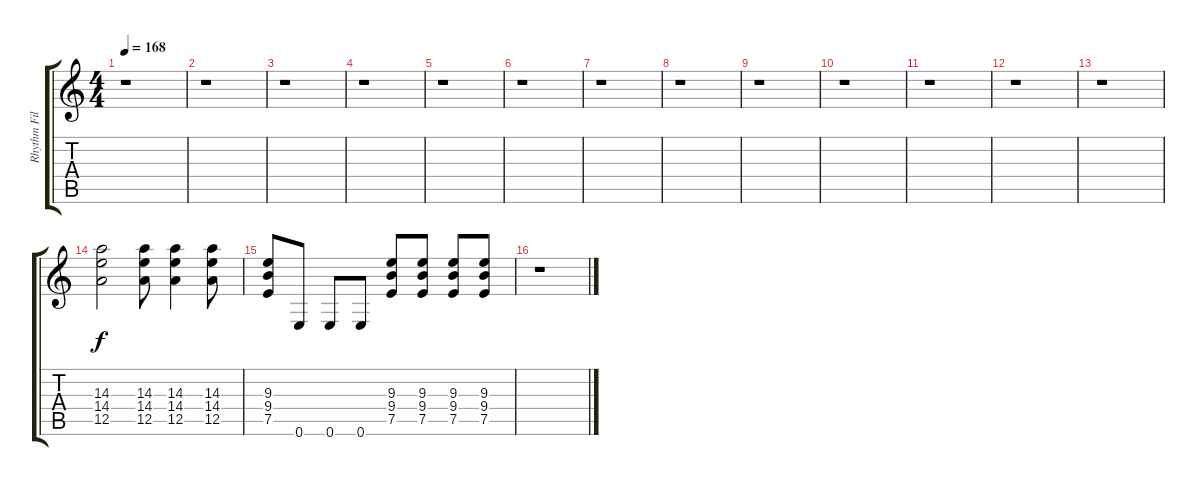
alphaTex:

\track ("Rhythm Fill Gtr." "Rhythm Fil") {instrument distortionguitar}
\staff {score tabs}
\tuning (E4 B3 G3 D3 A2 E2) {hide}
\ts (4 4)
\tempo 168
\clef g2
\ks c
r.1{dy f} |
r.1 |
r.1 |
r.1 |
r.1 |
r.1 |
r.1 |
r.1 |
r.1 |
r.1 |
r.1 |
r.1 |
r.1 |
(14.3 14.4 12.5).2 (14.3 14.4 12.5).8 (14.3 14.4 12.5).4 (14.3 14.4 12.5).8 |
(9.3 9.4 7.5).8 0.6.8 0.6.8 0.6.8 (9.3 9.4 7.5).8 (9.3 9.4 7.5).8 (9.3 9.4 7.5).8 (9.3 9.4 7.5).8 |
r.1
